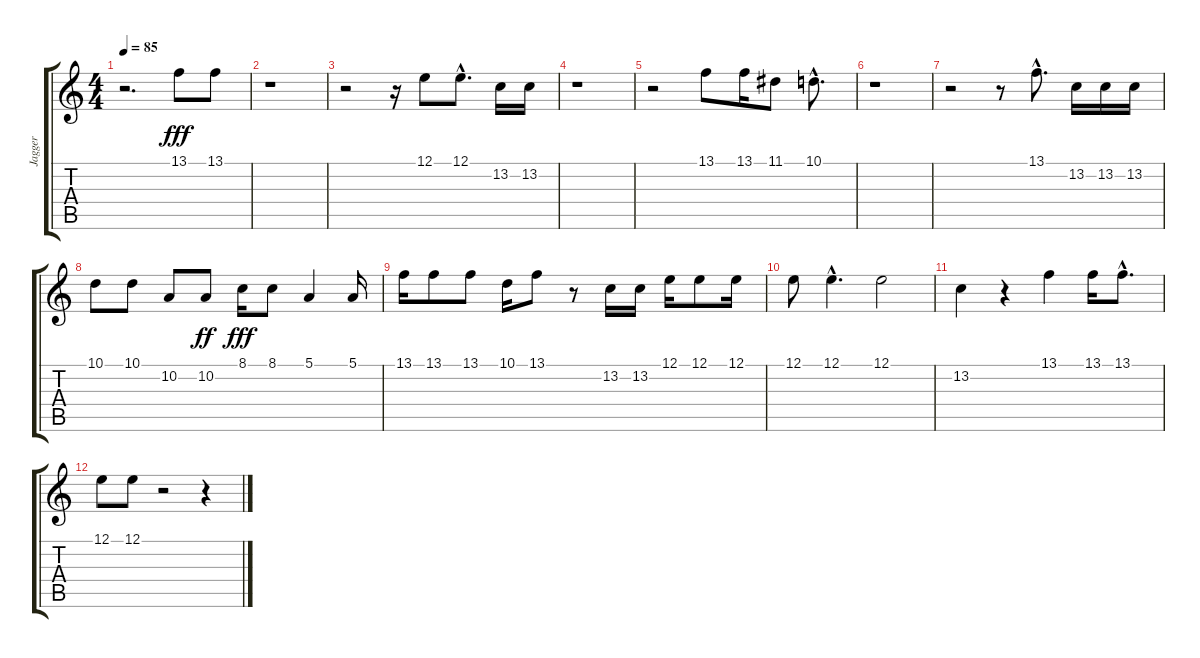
\track ("Jagger" "Jagger") {instrument choiraahs}
\staff {score tabs}
\tuning (E4 B3 G3 D3 A2 E2) {hide}
\ts (4 4)
\tempo 85
\clef g2
\ks c
r.2{d dy fff} 13.1.8 13.1.8 |
r.1 |
r.2 r.16 12.1.8 12.1{hac}.8{d} 13.2.16 13.2.16 |
r.1 |
r.2 13.1.8 13.1.16 11.1.8 10.1{hac}.8{d} |
r.1 |
r.2 r.8 13.1{hac}.8{d} 13.2.16 13.2.16 13.2.16 |
10.1.8 10.1.8 10.2.8 10.2.8{dy ff} 8.1.16{dy fff} 8.1.8 5.1.4 5.1.16 |
13.1.16 13.1.8 13.1.8 10.1.16 13.1.8 r.8 13.2.16 13.2.16 12.1.16 12.1.8 12.1.16 |
12.1.8 12.1{hac}.4{d} 12.1.2 |
13.2.4 r.4 13.1.4 13.1.16 13.1{hac}.8{d} |
12.1.8 12.1.8 r.2 r.4
